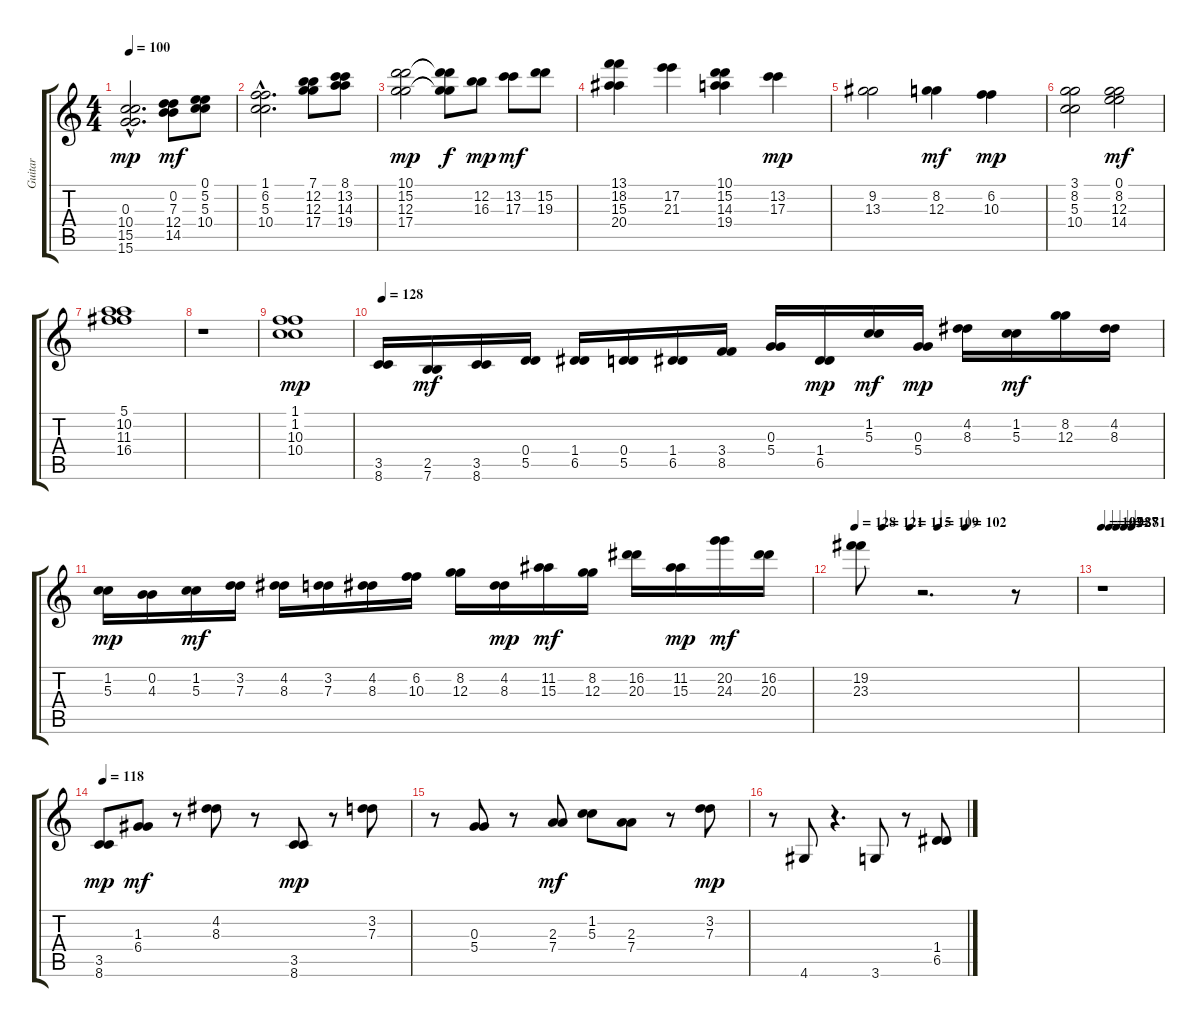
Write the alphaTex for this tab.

\track ("Guitar" "Guitar") {instrument distortionguitar}
\staff {score tabs}
\tuning (E4 B3 G3 D3 A2 E2) {hide}
\ts (4 4)
\tempo 100
\clef g2
\ks c
(0.3{hac} 10.4{hac} 15.5{hac} 15.6{hac}).2{d dy mp} (0.2 7.3 12.4 14.5).8{dy mf} (0.1 5.2 5.3 10.4).8 |
(1.1{hac} 6.2{hac} 5.3{hac} 10.4{hac}).2{d} (7.1 12.2 12.3 17.4).8 (8.1 13.2 14.3 19.4).8 |
(10.1 15.2 12.3 17.4).2{dy mp} (10.1{t} 15.2{t} 12.3{t} 17.4{t}).8{dy f} (12.2 16.3).8{dy mp} (13.2 17.3).8{dy mf} (15.2 19.3).8 |
(13.1 18.2 15.3 20.4).4 (17.2 21.3).4 (10.1 15.2 14.3 19.4).4 (13.2 17.3).4{dy mp} |
(9.2 13.3).2 (8.2 12.3).4{dy mf} (6.2 10.3).4{dy mp} |
(3.1 8.2 5.3 10.4).2 (0.1 8.2 12.3 14.4).2{dy mf} |
(5.1 10.2 11.3 16.4).1 |
r.1 |
(1.1 1.2 10.3 10.4).1{dy mp} |
\tempo 128
(3.5 8.6).16 (2.5 7.6).16{dy mf} (3.5 8.6).16 (0.4 5.5).16 (1.4 6.5).16 (0.4 5.5).16 (1.4 6.5).16 (3.4 8.5).16 (0.3 5.4).16 (1.4 6.5).16{dy mp} (1.2 5.3).16{dy mf} (0.3 5.4).16{dy mp} (4.2 8.3).16 (1.2 5.3).16{dy mf} (8.2 12.3).16 (4.2 8.3).16 |
(1.2 5.3).16{dy mp} (0.2 4.3).16 (1.2 5.3).16{dy mf} (3.2 7.3).16 (4.2 8.3).16 (3.2 7.3).16 (4.2 8.3).16 (6.2 10.3).16 (8.2 12.3).16 (4.2 8.3).16{dy mp} (11.2 15.3).16{dy mf} (8.2 12.3).16 (16.2 20.3).16 (11.2 15.3).16{dy mp} (20.2 24.3).16{dy mf} (16.2 20.3).16 |
\tempo 128
\tempo (121 0.125)
\tempo (115 0.25)
\tempo (109 0.375)
\tempo (102 0.5)
(19.2 23.3).8 r.2{d} r.8 |
\tempo 102
\tempo (97 0.125)
\tempo (92 0.25)
\tempo (87 0.375)
\tempo (81 0.5)
r.1 |
\tempo 118
(3.5 8.6).8{dy mp} (1.3 6.4).8{dy mf} r.8 (4.2 8.3).8 r.8 (3.5 8.6).8{dy mp} r.8 (3.2 7.3).8 |
r.8 (0.3 5.4).8 r.8 (2.3 7.4).8{dy mf} (1.2 5.3).8 (2.3 7.4).8 r.8 (3.2 7.3).8{dy mp} |
r.8 4.6.8 r.4{d} 3.6.8 r.8 (1.4 6.5).8
